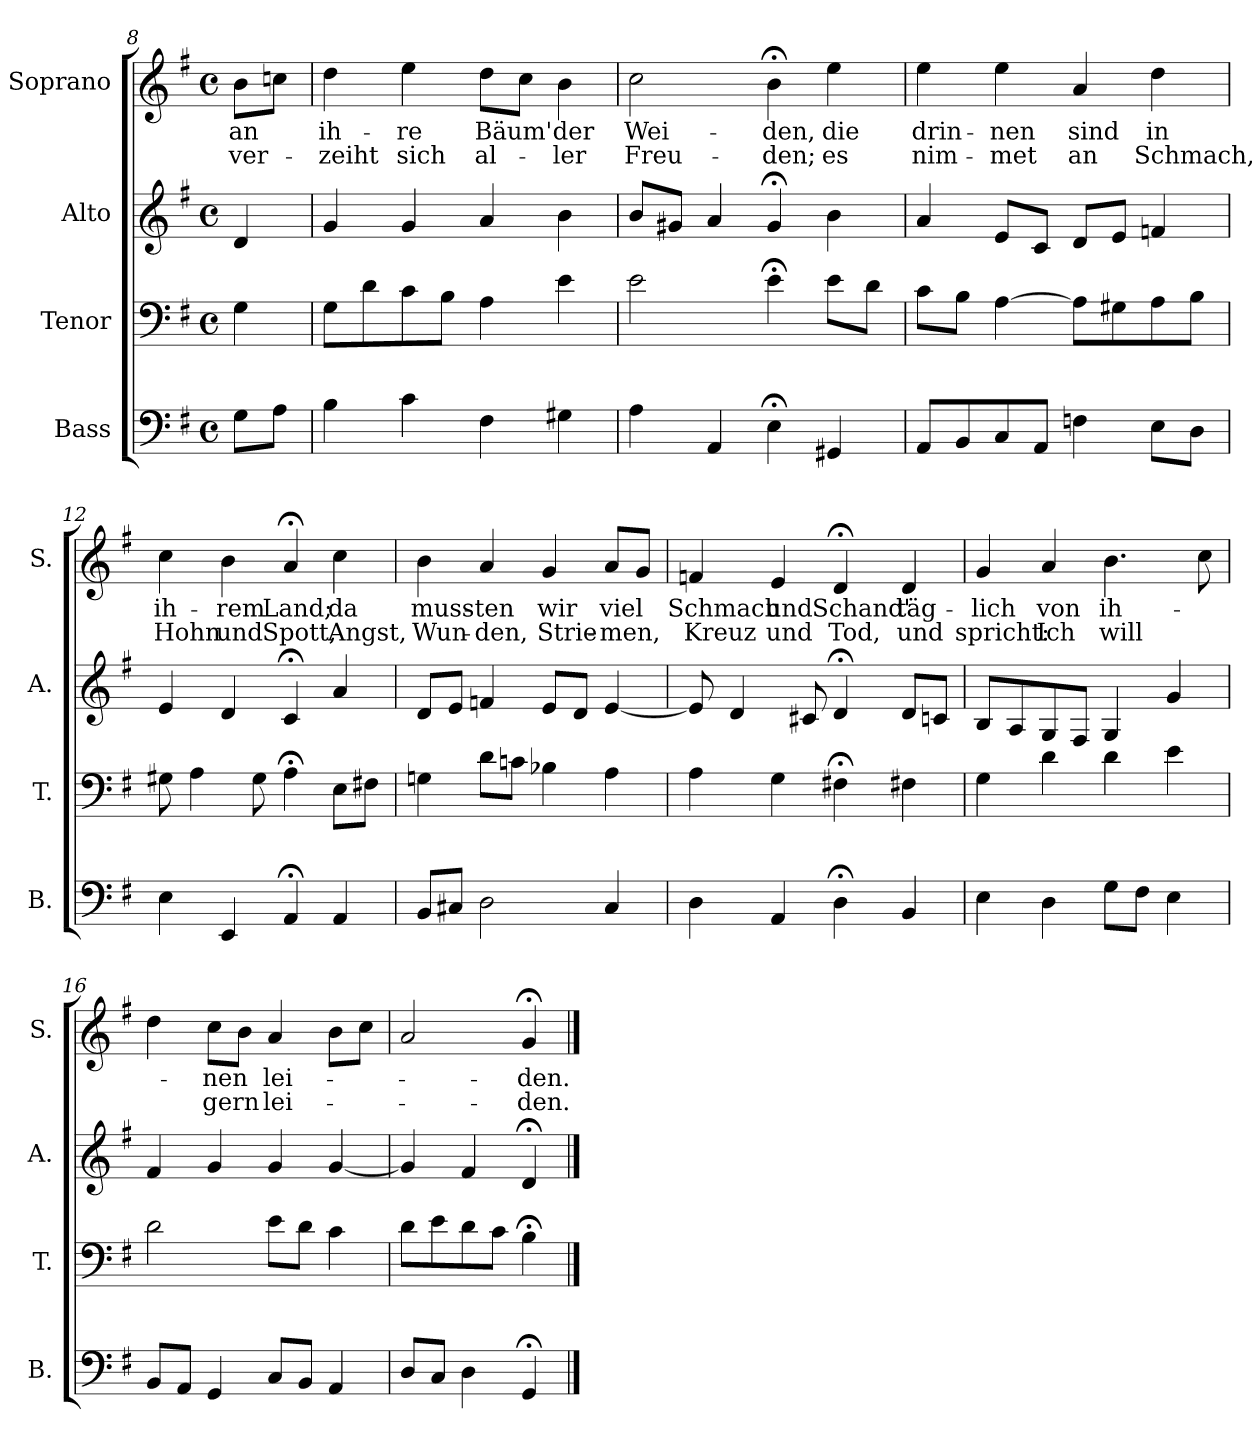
**kern	**kern	**kern	**kern	**text	**text
*part4	*part3	*part2	*part1	*part1	*part1
*staff4	*staff3	*staff2	*staff1	*staff1	*staff1
*I"Bass	*I"Tenor	*I"Alto	*I"Soprano	*	*
*I'B.	*I'T.	*I'A.	*I'S.	*	*
!!LO:PB:g=z
*clefF4	*clefF4	*clefG2	*clefG2	*	*
*k[f#]	*k[f#]	*k[f#]	*k[f#]	*	*
*G:	*G:	*G:	*G:	*	*
*M4/4	*M4/4	*M4/4	*M4/4	*	*
*met(c)	*met(c)	*met(c)	*met(c)	*	*
=8a	=8a	=8a	=8a	=8a	=8a
8G\L	4G\	4d/	8b\L	an	ver-
8A\J	.	.	8ccn\J	.	.
=9	=9	=9	=9	=9	=9
4B\	8G\L	4g/	4dd\	ih-	-zeiht
.	8d\	.	.	.	.
4c\	8c\	4g/	4ee\	-re	sich
.	8B\J	.	.	.	.
4F#\	4A\	4a/	8dd\L	Bäum'	al-
.	.	.	8cc\J	.	.
4G#X\	4e\	4b\	4b\	der	-ler
=10	=10	=10	=10	=10	=10
4A\	2e\	8b/L	2cc\	Wei-	Freu-
.	.	8g#X/J	.	.	.
4AA/	.	4a/	.	.	.
4E;<\	4e;<\	4g#;</	4b;<\	-den,	-den;
4GG#X/	8e\L	4b\	4ee\	die	es
.	8d\J	.	.	.	.
=11	=11	=11	=11	=11	=11
8AA/L	8c\L	4a/	4ee\	drin-	nim-
8BB/	8B\J	.	.	.	.
8C/	[4A\	8e/L	4ee\	-nen	-met
8AA/J	.	8c/J	.	.	.
4Fn\	8A\L]	8d/L	4a/	sind	an
.	8G#X\	8e/J	.	.	.
8E\L	8A\	4fn/	4dd\	in	Schmach,
8D\J	8B\J	.	.	.	.
=12	=12	=12	=12	=12	=12
4E\	8G#X\	4e/	4cc\	ih-	Hohn
.	4A\	.	.	.	.
4EE/	.	4d/	4b\	-rem	und
.	8G#\	.	.	.	.
4AA;</	4A;<\	4c;</	4a;</	Land;	Spott,
4AA/	8E\L	4a/	4cc\	da	Angst,
.	8F#X\J	.	.	.	.
!!LO:LB:g=z
=13	=13	=13	=13	=13	=13
8BB/L	4Gn\	8d/L	4b\	muss-	Wun-
8C#X/J	.	8e/J	.	.	.
2D\	8d\L	4fn/	4a/	-ten	-den,
.	8cn\J	.	.	.	.
.	4B-X\	8e/L	4g/	wir	Strie-
.	.	8d/J	.	.	.
4C#/	4A\	[4e/	8a/L	viel	-men,
.	.	.	8g/J	.	.
=14	=14	=14	=14	=14	=14
4D\	4A\	8e/]	4fn/	Schmach	Kreuz
.	.	4d/	.	.	.
4AA/	4G\	.	4e/	und	und
.	.	8c#X/	.	.	.
4D;<\	4F#X;<\	4d;</	4d;</	Schand'	Tod,
4BB/	4F#X\	8d/L	4d/	täg-	und
.	.	8cn/J	.	.	.
=15	=15	=15	=15	=15	=15
4E\	4G\	8B/L	4g/	-lich	spricht:
.	.	8A/	.	.	.
4D\	4d\	8G/	4a/	von	Ich
.	.	8F#/J	.	.	.
8G\L	4d\	4G/	4.b\	ih-	will
8F#\J	.	.	.	.	.
4E\	4e\	4g/	.	.	.
.	.	.	8cc\	.	.
=16	=16	=16	=16	=16	=16
8BB/L	2d\	4f#/	4dd\	.	.
8AA/J	.	.	.	.	.
4GG/	.	4g/	8cc\L	-nen	gern
.	.	.	8b\J	.	.
8C/L	8e\L	4g/	4a/	lei-	lei-
8BB/J	8d\J	.	.	.	.
4AA/	4c\	[4g/	8b\L	.	.
.	.	.	8cc\J	.	.
=17	=17	=17	=17	=17	=17
8D/L	8d\L	4g/]	2a/	.	.
8C/J	8e\	.	.	.	.
4D\	8d\	4f#/	.	.	.
.	8c\J	.	.	.	.
4GG;</	4B;<\	4d;</	4g;</	-den.	-den.
==	==	==	==	==	==
*-	*-	*-	*-	*-	*-
